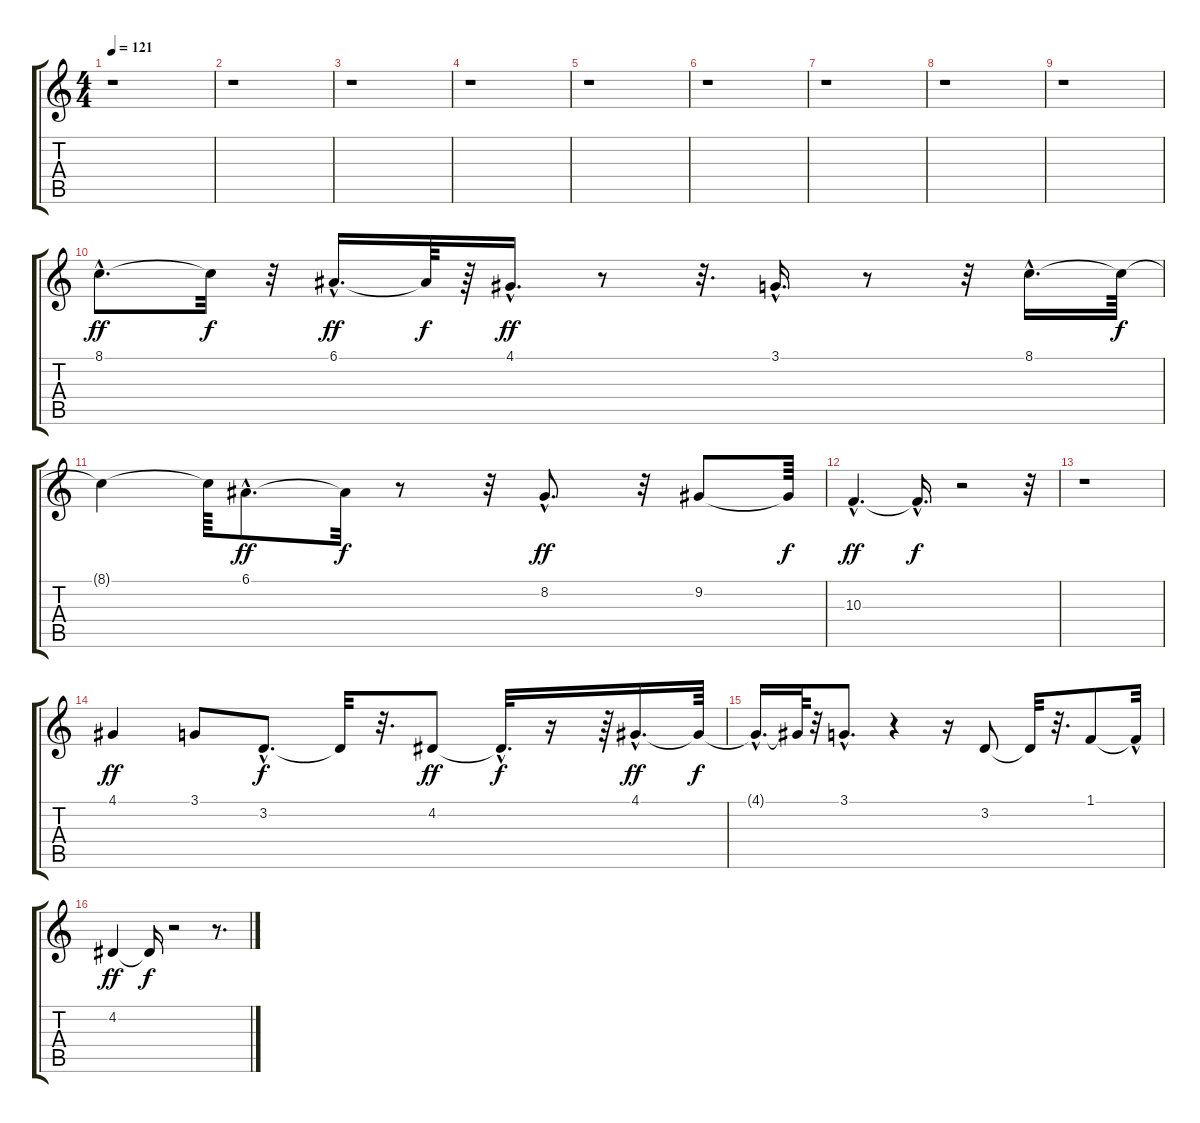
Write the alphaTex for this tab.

\track "" {instrument panflute}
\staff {score tabs}
\tuning (E4 B3 G3 D3 A2 E2) {hide}
\ts (4 4)
\tempo 121
\clef g2
\ks c
r.1{dy ff instrument panflute} |
r.1 |
r.1 |
r.1 |
r.1 |
r.1 |
r.1 |
r.1 |
r.1 |
8.1{hac}.8{d} 8.1{t}.32{dy f} r.32 6.1{hac}.16{d dy ff} 6.1{t}.64{dy f} r.64 4.1{hac}.16{d dy ff} r.8 r.32{d} 3.1{hac}.16{d} r.8 r.32 8.1{hac}.16{d} 8.1{t}.64{dy f} |
8.1{t}.4 8.1{t}.64 6.1{hac}.8{d dy ff} 6.1{t}.32{dy f} r.8 r.32 8.2{hac}.8{d dy ff} r.32 9.2.8 9.2{t}.64{dy f} |
10.3{hac}.4{d dy ff} 10.3{hac t}.16{d dy f} r.2 r.32 |
r.1 |
4.1.4{dy ff} 3.1.8 3.2{hac}.8{d dy f} 3.2{t}.32 r.32{d} 4.2.8{dy ff} 4.2{hac t}.32{d dy f} r.16 r.64 4.1{hac}.16{d dy ff} 4.1{t}.64{dy f} |
4.1{hac t}.16{d} 4.1{t}.64 r.32 3.1{hac}.8{d} r.4 r.16 3.2.8 3.2{t}.32 r.32{d} 1.1.8 1.1{hac t}.32 |
4.2.4{dy ff} 4.2{t}.16{dy f} r.2 r.8{d}
